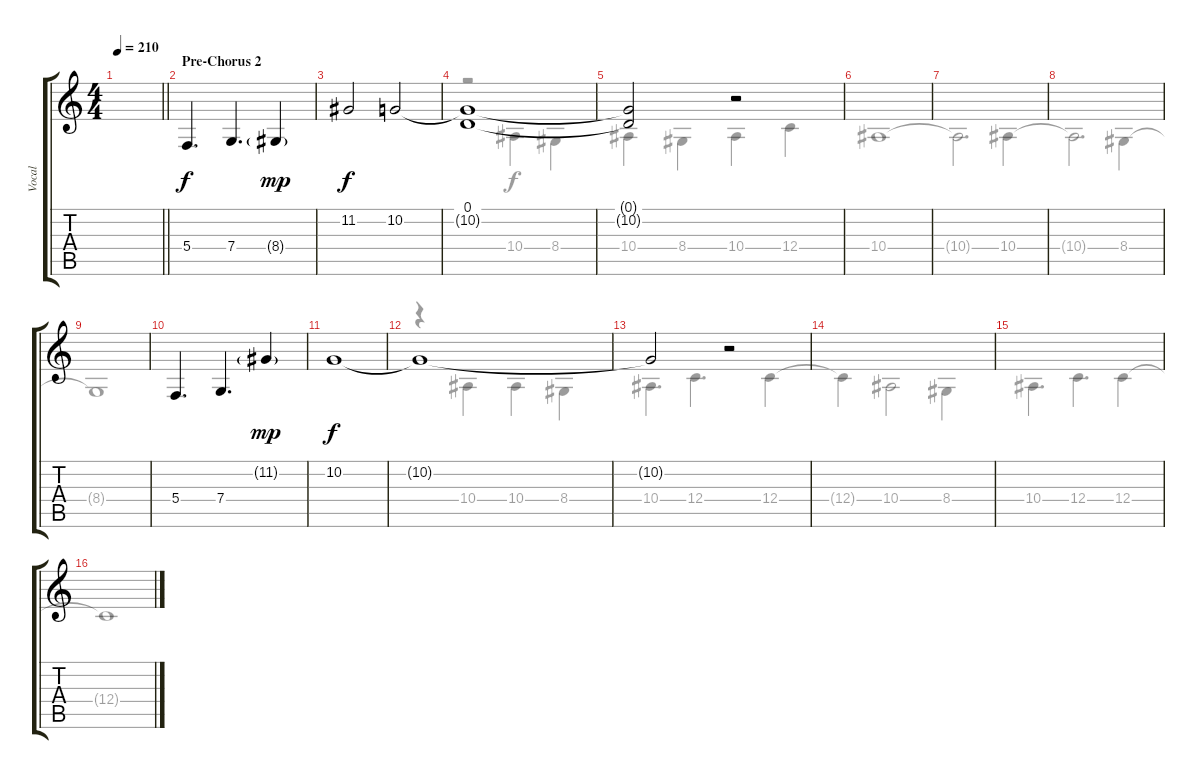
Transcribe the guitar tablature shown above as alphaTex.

\track ("Vocal" "Vocal") {instrument violin}
\staff {score tabs}
\tuning (D4 A3 F3 C3 G2 C2) {hide}
\voice
\ts (4 4)
\tempo 210
\clef g2
\barLineRight lightlight
\ks c
|
\section ("" "Pre-Chorus 2")
5.4.4{d} 7.4.4{d} 8.4{g}.4{dy mp} |
11.2.2{dy f} 10.2.2 |
(0.1 10.2{t}).1 |
(0.1{t} 10.2{t}).2 r.2 |
|
|
|
|
5.4.4{d} 7.4.4{d} 11.2{g}.4{dy mp} |
10.2.1{dy f} |
10.2{t}.1 |
10.2{t}.2 r.2 |
|
|
\voice
\clef g2
\ottava regular
\simile none
\barLineRight lightlight
\ks c
|
|
|
r.2 10.4.4 8.4.4 |
10.4.4 8.4.4 10.4.4 12.4.4 |
10.4.1 |
10.4{t}.2{d} 10.4.4 |
10.4{t}.2{d} 8.4.4 |
8.4{t}.1 |
|
|
r.4 10.4.4 10.4.4 8.4.4 |
10.4.4{d} 12.4.4{d} 12.4.4 |
12.4{t}.4 10.4.2 8.4.4 |
10.4.4{d} 12.4.4{d} 12.4.4 |
12.4{t}.1
